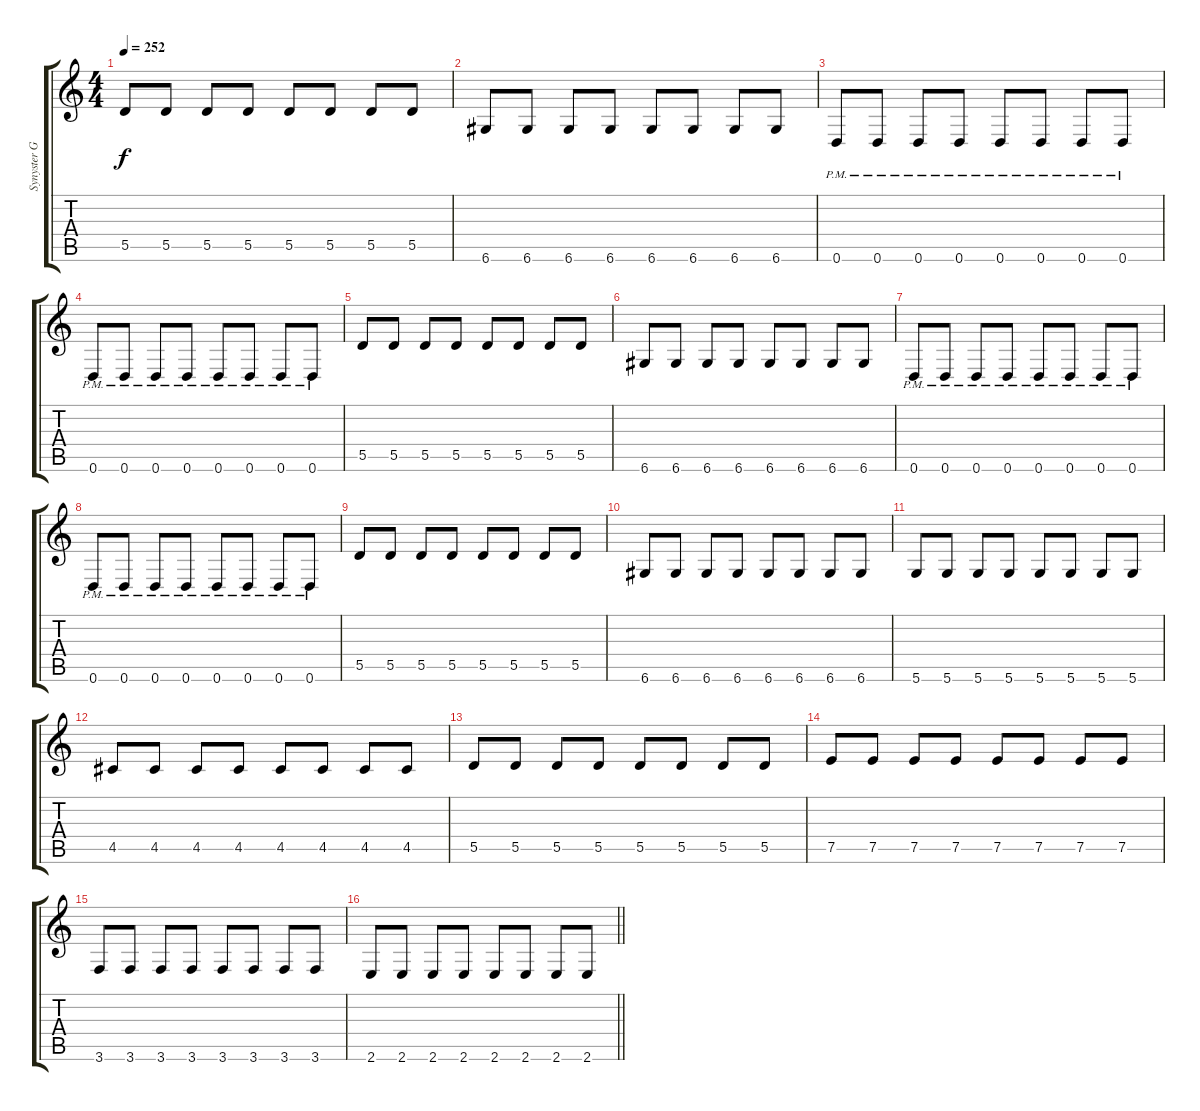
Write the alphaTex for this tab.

\track ("Synyster Gates" "Synyster G") {instrument distortionguitar}
\staff {score tabs}
\tuning (E4 B3 G3 D3 A2 D2) {hide}
\ts (4 4)
\tempo 252
\clef g2
\ks c
5.5.8{dy f} 5.5.8 5.5.8 5.5.8 5.5.8 5.5.8 5.5.8 5.5.8 |
6.6.8 6.6.8 6.6.8 6.6.8 6.6.8 6.6.8 6.6.8 6.6.8 |
0.6{pm}.8 0.6{pm}.8 0.6{pm}.8 0.6{pm}.8 0.6{pm}.8 0.6{pm}.8 0.6{pm}.8 0.6{pm}.8 |
0.6{pm}.8 0.6{pm}.8 0.6{pm}.8 0.6{pm}.8 0.6{pm}.8 0.6{pm}.8 0.6{pm}.8 0.6{pm}.8 |
5.5.8 5.5.8 5.5.8 5.5.8 5.5.8 5.5.8 5.5.8 5.5.8 |
6.6.8 6.6.8 6.6.8 6.6.8 6.6.8 6.6.8 6.6.8 6.6.8 |
0.6{pm}.8 0.6{pm}.8 0.6{pm}.8 0.6{pm}.8 0.6{pm}.8 0.6{pm}.8 0.6{pm}.8 0.6{pm}.8 |
0.6{pm}.8 0.6{pm}.8 0.6{pm}.8 0.6{pm}.8 0.6{pm}.8 0.6{pm}.8 0.6{pm}.8 0.6{pm}.8 |
5.5.8 5.5.8 5.5.8 5.5.8 5.5.8 5.5.8 5.5.8 5.5.8 |
6.6.8 6.6.8 6.6.8 6.6.8 6.6.8 6.6.8 6.6.8 6.6.8 |
5.6.8 5.6.8 5.6.8 5.6.8 5.6.8 5.6.8 5.6.8 5.6.8 |
4.5.8 4.5.8 4.5.8 4.5.8 4.5.8 4.5.8 4.5.8 4.5.8 |
5.5.8 5.5.8 5.5.8 5.5.8 5.5.8 5.5.8 5.5.8 5.5.8 |
7.5.8 7.5.8 7.5.8 7.5.8 7.5.8 7.5.8 7.5.8 7.5.8 |
3.6.8 3.6.8 3.6.8 3.6.8 3.6.8 3.6.8 3.6.8 3.6.8 |
\barLineRight lightlight
2.6.8 2.6.8 2.6.8 2.6.8 2.6.8 2.6.8 2.6.8 2.6.8
